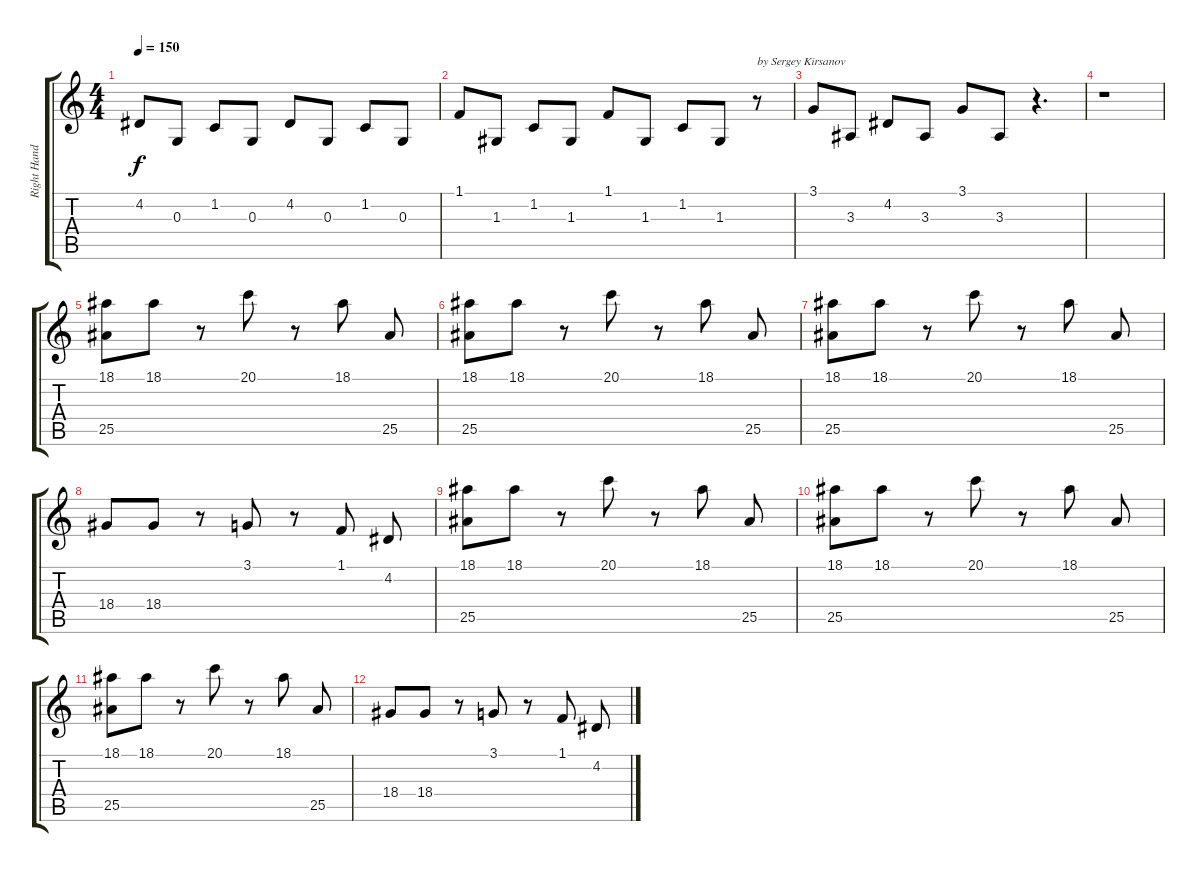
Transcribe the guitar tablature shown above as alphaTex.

\track ("Right Hand" "Right Hand") {instrument acousticgrandpiano}
\staff {score tabs}
\tuning (E4 B3 G3 D3 A2 E2) {hide}
\ts (4 4)
\tempo 150
\clef g2
\ks c
4.2.8{dy f} 0.3.8 1.2.8 0.3.8 4.2.8 0.3.8 1.2.8 0.3.8 |
1.1.8 1.3.8 1.2.8 1.3.8 1.1.8 1.3.8 1.2.8 1.3.8 r.8{txt "by Sergey Kirsanov"} |
3.1.8 3.3.8 4.2.8 3.3.8 3.1.8 3.3.8 r.4{d} |
r.1 |
(18.1 25.5).8 18.1.8 r.8 20.1.8 r.8 18.1.8 25.5.8 |
(18.1 25.5).8 18.1.8 r.8 20.1.8 r.8 18.1.8 25.5.8 |
(18.1 25.5).8 18.1.8 r.8 20.1.8 r.8 18.1.8 25.5.8 |
18.4.8 18.4.8 r.8 3.1.8 r.8 1.1.8 4.2.8 |
(18.1 25.5).8 18.1.8 r.8 20.1.8 r.8 18.1.8 25.5.8 |
(18.1 25.5).8 18.1.8 r.8 20.1.8 r.8 18.1.8 25.5.8 |
(18.1 25.5).8 18.1.8 r.8 20.1.8 r.8 18.1.8 25.5.8 |
18.4.8 18.4.8 r.8 3.1.8 r.8 1.1.8 4.2.8
